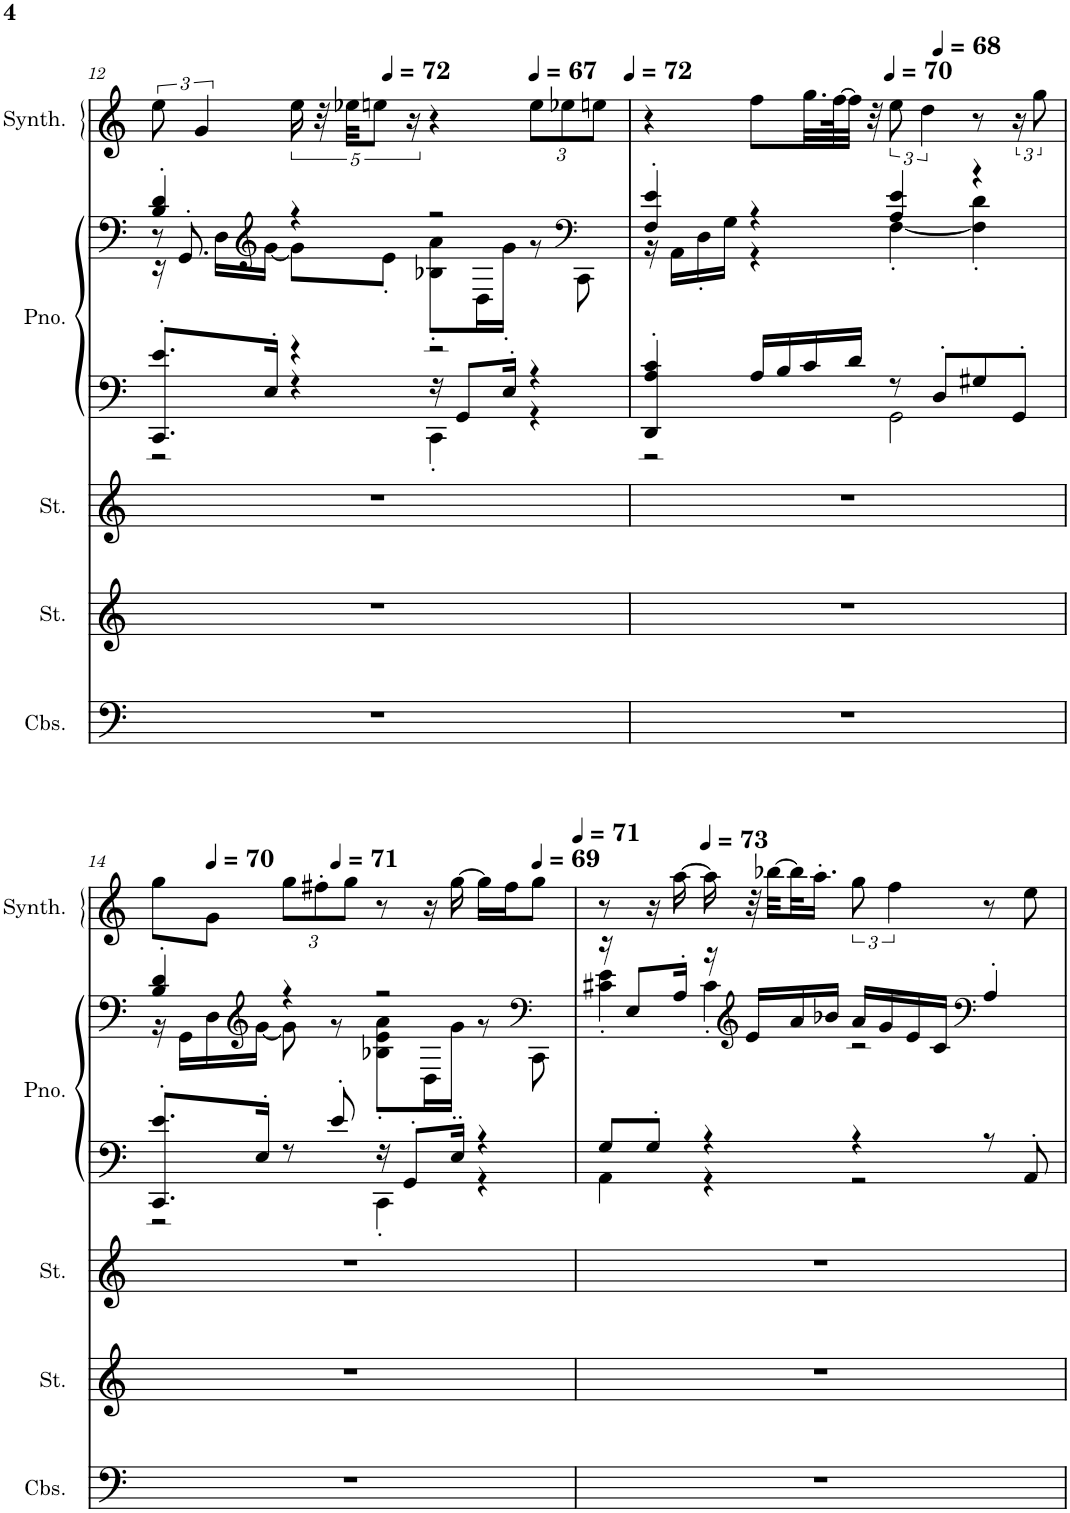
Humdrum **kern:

**kern	**kern	**kern	**kern	**kern	**kern
*part5	*part4	*part3	*part2	*part2	*part1
*staff6	*staff5	*staff4	*staff3	*staff2	*staff1
*I"Contrabasses, Strings R3	*I"Strings, Strings L2	*I"Strings, Strings L1	*I"Piano, Piano	*	*I"Sine Synthesizer
*I'Cbs.	*I'St.	*I'St.	*I'Pno.	*	*I'Synth.
!!LO:PB:g=z
*clefF4	*clefG2	*clefG2	*clefG2	*clefG2	*clefG2
*Trd7c12	*	*	*	*	*
*k[]	*k[]	*k[]	*k[]	*k[]	*k[]
*M4/4	*M4/4	*M4/4	*M4/4	*M4/4	*M4/4
=12	=12	=12	=12	=12	=12
*	*	*	*^	*^	*^
*	*	*	*	*	*	*^	*	*^
1r	1r	1r	8.CC/' 8.e/'L	2r	4B/' 4d/'	8r	16r	12ee\	5ryy	5%2ryy
.	.	.	.	.	.	.	8.GG'/	.	.	.
.	.	.	.	.	.	.	.	6g/	.	.
.	.	.	.	.	.	16D\LL	.	.	.	.
*	*	*	*	*	*clefG2	*	*	*	*	*
.	.	.	16E'/Jk	.	.	[16g\JJ	.	.	.	.
.	.	.	.	.	.	.	.	.	10ryy	.
.	.	.	4r	.	4r	8g\L]	4r	20ee\	.	.
.	.	.	.	.	.	.	.	40r	20ryy	.
.	.	.	.	.	.	.	.	40ee-X\KKL	.	.
.	.	.	.	.	.	.	.	10een\J	80...ryy	.
*	*	*	*	*	*	*	*	*MM72	*	*
.	.	.	.	.	.	.	.	.	5%2ryy	.
.	.	.	.	.	.	8e'\J	.	.	.	.
.	.	.	.	.	.	.	.	.	.	5ryy
.	.	.	.	.	.	.	.	20r	.	.
.	.	.	16r	4CC'\	2r	8B-X\' 8a\'L	2r	4r	.	.
.	.	.	8GG/L	.	.	.	.	.	.	.
.	.	.	.	.	.	.	.	.	.	10ryy
.	.	.	.	.	.	16D\L	.	.	.	.
.	.	.	16E'/Jk	.	.	16g'\JJ	.	.	.	.
.	.	.	.	.	.	.	.	.	.	40ryy
.	.	.	.	.	.	.	.	.	.	80...ryy
*	*	*	*	*	*	*	*	*MM67	*	*
.	.	.	.	.	.	.	.	.	.	5ryy
*	*	*	*	*	*	*	*	*Xbrackettup	*	*
.	.	.	4r	4r	.	8r	.	12ee\L	.	.
.	.	.	.	.	.	.	.	.	5ryy	.
.	.	.	.	.	.	.	.	12ee-X\	.	.
*	*	*	*	*	*clefF4	*	*	*	*	*
.	.	.	.	.	.	8CC\	.	.	.	.
.	.	.	.	.	.	.	.	12een\J	.	.
.	.	.	.	.	.	.	.	.	.	20ryy
.	.	.	.	.	.	.	.	.	40ryy	.
*	*	*	*	*	*	*	*	*MM72	*	*
.	.	.	.	.	.	.	.	.	640ryy	640ryy
*	*	*	*	*	*	*v	*v	*	*	*
=13	=13	=13	=13	=13	=13	=13	=13	=13	=13
1r	1r	1r	4DD/' 4A/' 4c/'	2r	4F/' 4e/'	16r	4r	5%2ryy	5%2ryy
.	.	.	.	.	.	16AA\LL	.	.	.
.	.	.	.	.	.	16D'\	.	.	.
.	.	.	.	.	.	16G\JJ	.	.	.
.	.	.	16A/LL	.	4r	4r	8ff\L	.	.
.	.	.	16B/	.	.	.	.	.	.
.	.	.	16c/	.	.	.	32.gg\LL	.	.
.	.	.	.	.	.	.	.	20ryy	5ryy
.	.	.	.	.	.	.	[64ff\K	.	.
.	.	.	16d/JJ	.	.	.	32ff\JJJ]	.	.
.	.	.	.	.	.	.	.	40ryy	.
.	.	.	.	.	.	.	32r	.	.
.	.	.	.	.	.	.	.	80...ryy	.
*	*	*	*	*	*	*	*MM70	*	*
.	.	.	.	.	.	.	.	5%2ryy	.
*	*	*	*	*	*	*	*brackettup	*	*
.	.	.	8r	2GG\	4A/ 4e/	[4F'\	12ee\	.	.
.	.	.	.	.	.	.	6dd\	.	.
.	.	.	.	.	.	.	.	.	80...ryy
*	*	*	*	*	*	*	*MM68	*	*
.	.	.	.	.	.	.	.	.	5ryy
.	.	.	8D'/L	.	.	.	.	.	.
.	.	.	8G#X/	.	4r	4F\]' 4d\'	8r	.	.
.	.	.	.	.	.	.	.	.	10ryy
.	.	.	8GG'/J	.	.	.	24r	.	.
.	.	.	.	.	.	.	.	10ryy	.
.	.	.	.	.	.	.	12gg\	.	.
.	.	.	.	.	.	.	.	.	20ryy
.	.	.	.	.	.	.	.	.	40ryy
.	.	.	.	.	.	.	.	640ryy	640ryy
!!LO:LB:g=z
=14	=14	=14	=14	=14	=14	=14	=14	=14	=14
*	*	*	*	*	*	*	*	*	*^
1r	1r	1r	8.CC/' 8.e/'L	2r	4B/' 4d/'	16r	8gg\L	10ryy	5ryy	5%4ryy
.	.	.	.	.	.	16GG\LL	.	.	.	.
.	.	.	.	.	.	.	.	80...ryy	.	.
*	*	*	*	*	*	*	*MM70	*	*	*
.	.	.	.	.	.	.	.	5%4ryy	.	.
.	.	.	.	.	.	16D\	8g\J	.	.	.
*	*	*	*	*	*clefG2	*	*	*	*	*
.	.	.	16E'/Jk	.	.	[16g\JJ	.	.	.	.
.	.	.	.	.	.	.	.	.	10ryy	.
*	*	*	*	*	*	*	*Xbrackettup	*	*	*
.	.	.	8r	.	4r	8g\]	12gg\L	.	.	.
.	.	.	.	.	.	.	.	.	20ryy	.
.	.	.	.	.	.	.	12ff#X'\	.	.	.
.	.	.	.	.	.	.	.	.	80...ryy	.
*	*	*	*	*	*	*	*MM71	*	*	*
.	.	.	.	.	.	.	.	.	5%2ryy	.
.	.	.	8e'/	.	.	8r	.	.	.	.
.	.	.	.	.	.	.	12gg\J	.	.	.
.	.	.	16r	4CC'\	2r	8B-X\' 8e\' 8a\'L	8r	.	.	.
.	.	.	8GG'/L	.	.	.	.	.	.	.
.	.	.	.	.	.	16D\L	16r	.	.	.
.	.	.	16E'/Jk	.	.	16g'\JJ	[16gg\	.	.	.
.	.	.	4r	4r	.	8r	16gg\LL]	.	.	.
.	.	.	.	.	.	.	.	.	5ryy	.
.	.	.	.	.	.	.	.	.	.	20ryy
.	.	.	.	.	.	.	16ff#\J	.	.	.
.	.	.	.	.	.	.	.	.	.	80...ryy
*	*	*	*	*	*	*	*MM69	*	*	*
.	.	.	.	.	.	.	.	.	.	10ryy
*	*	*	*	*	*clefF4	*	*	*	*	*
.	.	.	.	.	.	8CC\	8gg\J	.	.	.
.	.	.	.	.	.	.	.	20ryy	.	.
.	.	.	.	.	.	.	.	40ryy	40ryy	40ryy
*	*	*	*	*	*	*	*MM71	*	*	*
.	.	.	.	.	.	.	.	640ryy	640ryy	640ryy
*	*	*	*	*	*	*	*	*v	*v	*v
=15	=15	=15	=15	=15	=15	=15	=15	=15
1r	1r	1r	8G/L	4AA\	16r	4c#X\' 4e\'	8r	5ryy
.	.	.	.	.	8E/L	.	.	.
.	.	.	8G'/J	.	.	.	16r	.
.	.	.	.	.	16A'/Jk	.	[16aa\	.
.	.	.	.	.	.	.	.	40ryy
.	.	.	.	.	.	.	.	80...ryy
*	*	*	*	*	*	*	*MM73	*
.	.	.	.	.	.	.	.	5%2ryy
.	.	.	4r	4r	16r	4c#'\	16aa\]	.
*	*	*	*	*	*clefG2	*	*	*
.	.	.	.	.	16e/LL	.	32r	.
.	.	.	.	.	.	.	[32bb-X\LLL	.
.	.	.	.	.	16a/	.	32bb-\J]	.
.	.	.	.	.	.	.	16.aa'\JJ	.
.	.	.	.	.	16b-X/JJ	.	.	.
*	*	*	*	*	*	*	*brackettup	*
.	.	.	4r	2r	16a/LL	2r	12gg\	.
.	.	.	.	.	16g/	.	.	.
.	.	.	.	.	.	.	6ff\	.
.	.	.	.	.	16e/	.	.	.
.	.	.	.	.	.	.	.	5ryy
.	.	.	.	.	16c#/JJ	.	.	.
*	*	*	*	*	*clefF4	*	*	*
.	.	.	8r	.	4A'/	.	8r	.
.	.	.	.	.	.	.	.	10ryy
.	.	.	8AA'/	.	.	.	8ee\	.
.	.	.	.	.	.	.	.	20ryy
.	.	.	.	.	.	.	.	640ryy
*	*	*	*v	*v	*	*	*v	*v
*	*	*	*	*v	*v	*
=	=	=	=	=	=
*-	*-	*-	*-	*-	*-
